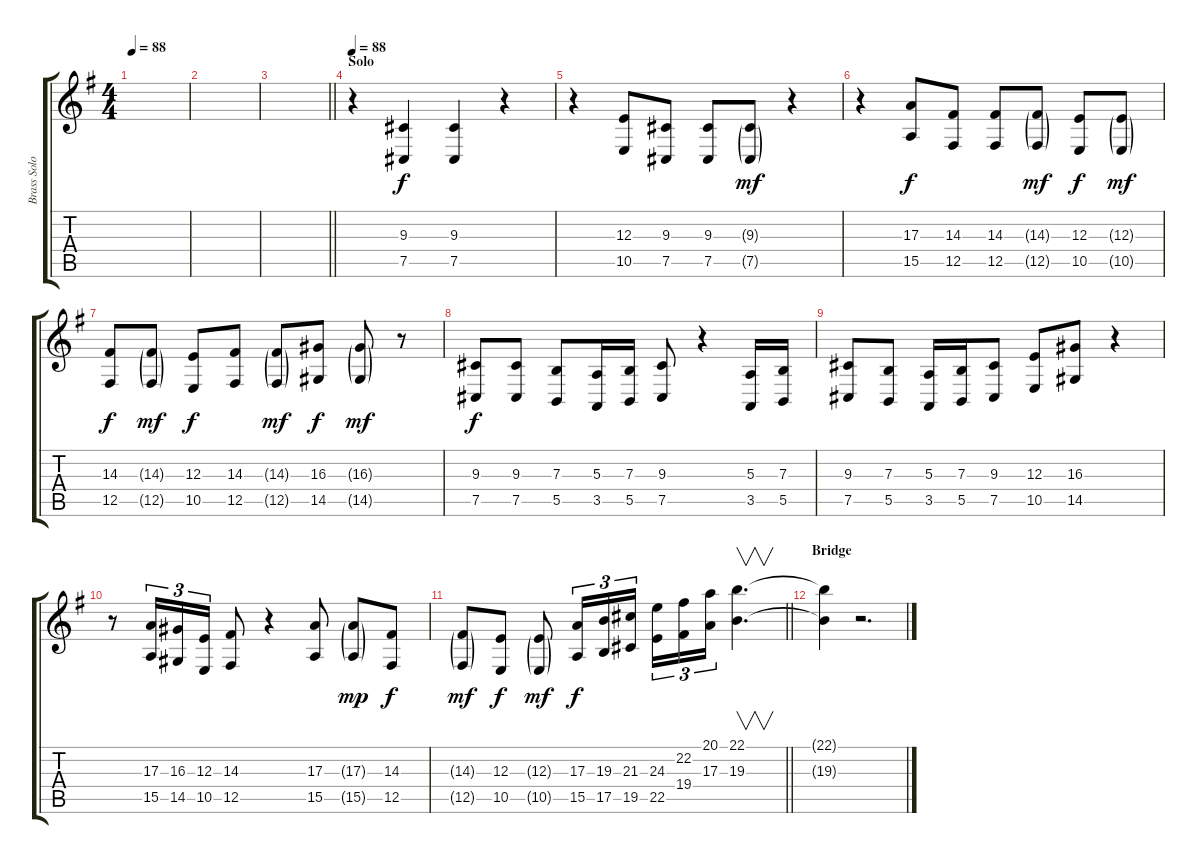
\track ("Brass Solo" "Brass Solo") {instrument altosax}
\staff {score tabs}
\tuning (Db4 Ab3 E3 B2 Gb2 Db2) {hide}
\ts (4 4)
\tempo 88
\clef g2
\ks g
|
|
\barLineRight lightlight
|
\section ("" "Solo")
\tempo 88
r.4 (9.3 7.5).4 (9.3 7.5).4 r.4 |
r.4 (12.3 10.5).8 (9.3 7.5).8 (9.3 7.5).8 (9.3{g} 7.5{g}).8{dy mf} r.4 |
r.4 (17.3 15.5).8{dy f} (14.3 12.5).8 (14.3 12.5).8 (14.3{g} 12.5{g}).8{dy mf} (12.3 10.5).8{dy f} (12.3{g} 10.5{g}).8{dy mf} |
(14.3 12.5).8{dy f} (14.3{g} 12.5{g}).8{dy mf} (12.3 10.5).8{dy f} (14.3 12.5).8 (14.3{g} 12.5{g}).8{dy mf} (16.3 14.5).8{dy f} (16.3{g} 14.5{g}).8{dy mf} r.8 |
(9.3 7.5).8{dy f} (9.3 7.5).8 (7.3 5.5).8 (5.3 3.5).16 (7.3 5.5).16 (9.3 7.5).8 r.4 (5.3 3.5).16 (7.3 5.5).16 |
(9.3 7.5).8 (7.3 5.5).8 (5.3 3.5).16 (7.3 5.5).16 (9.3 7.5).8 (12.3 10.5).8 (16.3 14.5).8 r.4 |
r.8 (17.3 15.5).16{tu (3 2)} (16.3 14.5).16{tu (3 2)} (12.3 10.5).16{tu (3 2)} (14.3 12.5).8 r.4 (17.3 15.5).8 (17.3{g} 15.5{g}).8{dy mp} (14.3 12.5).8{dy f} |
\barLineRight lightlight
(14.3{g} 12.5{g}).8{dy mf} (12.3 10.5).8{dy f} (12.3{g} 10.5{g}).8{dy mf} (17.3 15.5).16{tu (3 2) dy f} (19.3 17.5).16{tu (3 2)} (21.3 19.5).16{tu (3 2)} (24.3 22.5).16{tu (3 2)} (22.2 19.4).16{tu (3 2)} (20.1 17.3).16{tu (3 2) volume 0} (22.1 19.3).4{v d} |
\section ("" "Bridge")
(22.1{t} 19.3{t}).4 r.2{d}
